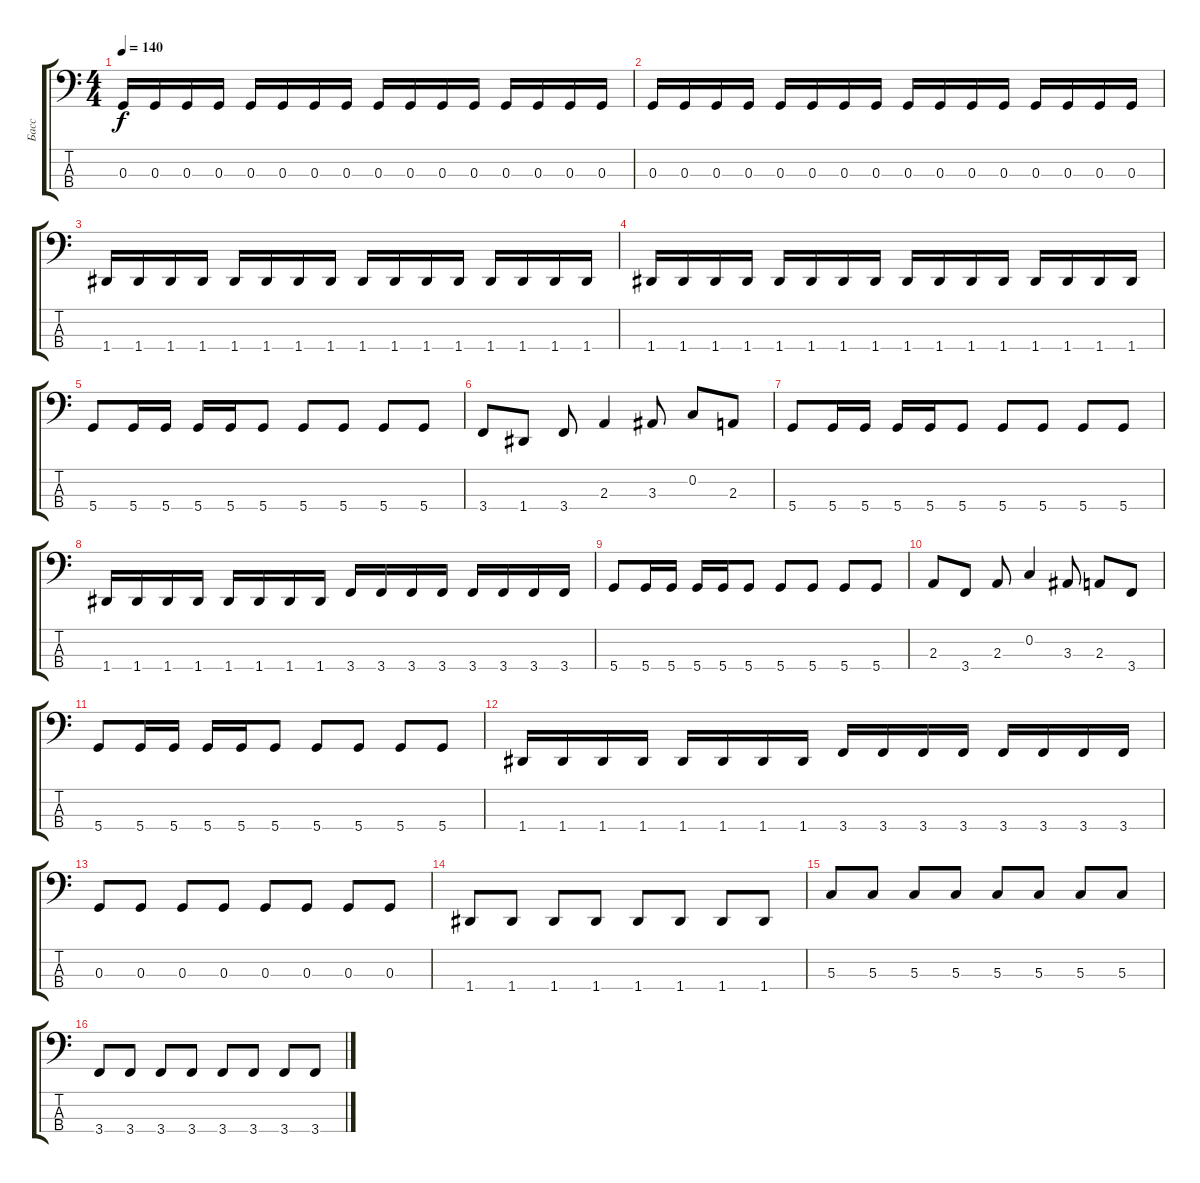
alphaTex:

\track ("Басс" "Басс") {instrument electricbassfinger}
\staff {score tabs}
\tuning (F2 C2 G1 D1) {hide}
\ts (4 4)
\tempo 140
\clef f4
\ks c
0.3.16{dy f} 0.3.16 0.3.16 0.3.16 0.3.16 0.3.16 0.3.16 0.3.16 0.3.16 0.3.16 0.3.16 0.3.16 0.3.16 0.3.16 0.3.16 0.3.16 |
0.3.16 0.3.16 0.3.16 0.3.16 0.3.16 0.3.16 0.3.16 0.3.16 0.3.16 0.3.16 0.3.16 0.3.16 0.3.16 0.3.16 0.3.16 0.3.16 |
1.4.16 1.4.16 1.4.16 1.4.16 1.4.16 1.4.16 1.4.16 1.4.16 1.4.16 1.4.16 1.4.16 1.4.16 1.4.16 1.4.16 1.4.16 1.4.16 |
1.4.16 1.4.16 1.4.16 1.4.16 1.4.16 1.4.16 1.4.16 1.4.16 1.4.16 1.4.16 1.4.16 1.4.16 1.4.16 1.4.16 1.4.16 1.4.16 |
5.4.8 5.4.16 5.4.16 5.4.16 5.4.16 5.4.8 5.4.8 5.4.8 5.4.8 5.4.8 |
3.4.8 1.4.8 3.4.8 2.3.4 3.3.8 0.2.8 2.3.8 |
5.4.8 5.4.16 5.4.16 5.4.16 5.4.16 5.4.8 5.4.8 5.4.8 5.4.8 5.4.8 |
1.4.16 1.4.16 1.4.16 1.4.16 1.4.16 1.4.16 1.4.16 1.4.16 3.4.16 3.4.16 3.4.16 3.4.16 3.4.16 3.4.16 3.4.16 3.4.16 |
5.4.8 5.4.16 5.4.16 5.4.16 5.4.16 5.4.8 5.4.8 5.4.8 5.4.8 5.4.8 |
2.3.8 3.4.8 2.3.8 0.2.4 3.3.8 2.3.8 3.4.8 |
5.4.8 5.4.16 5.4.16 5.4.16 5.4.16 5.4.8 5.4.8 5.4.8 5.4.8 5.4.8 |
1.4.16 1.4.16 1.4.16 1.4.16 1.4.16 1.4.16 1.4.16 1.4.16 3.4.16 3.4.16 3.4.16 3.4.16 3.4.16 3.4.16 3.4.16 3.4.16 |
0.3.8 0.3.8 0.3.8 0.3.8 0.3.8 0.3.8 0.3.8 0.3.8 |
1.4.8 1.4.8 1.4.8 1.4.8 1.4.8 1.4.8 1.4.8 1.4.8 |
5.3.8 5.3.8 5.3.8 5.3.8 5.3.8 5.3.8 5.3.8 5.3.8 |
3.4.8 3.4.8 3.4.8 3.4.8 3.4.8 3.4.8 3.4.8 3.4.8
